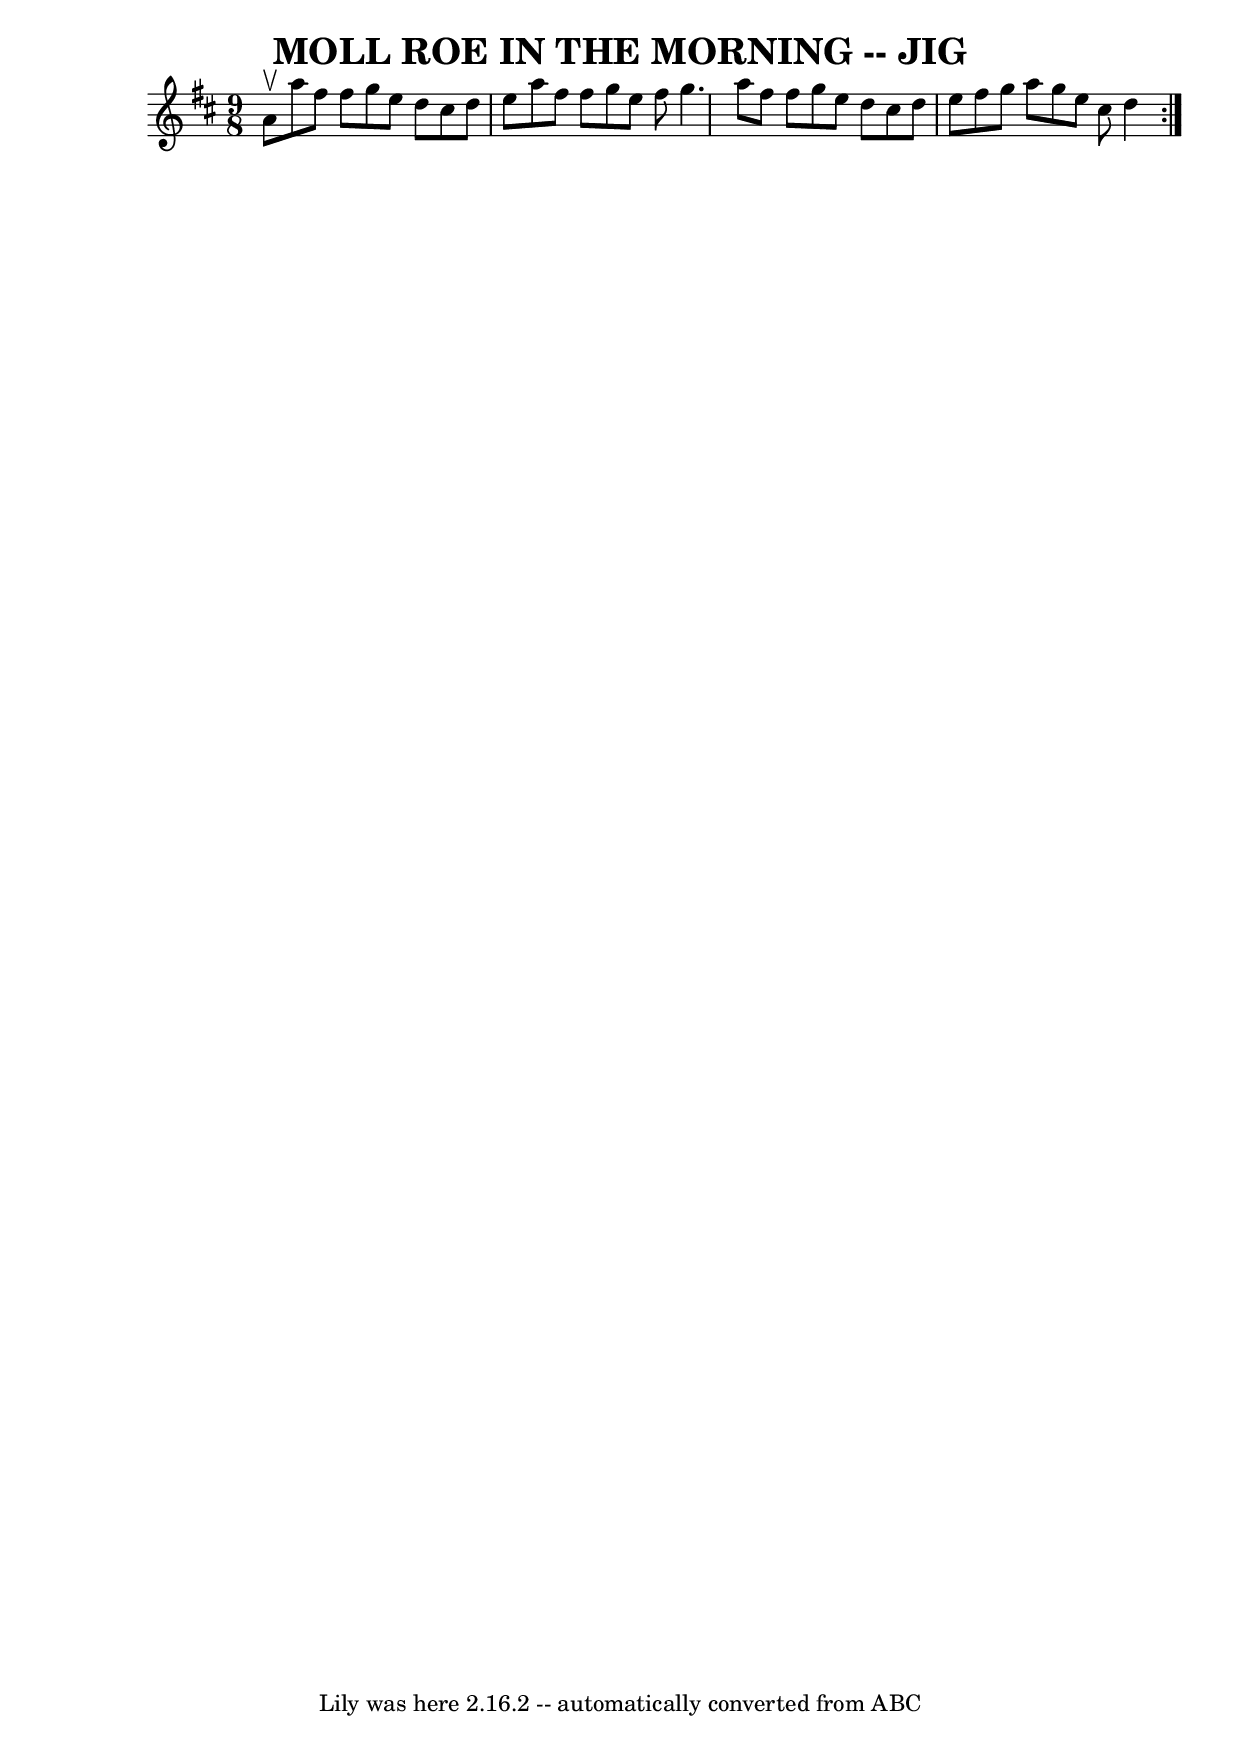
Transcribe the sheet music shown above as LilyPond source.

\version "2.7.40"
\header {
	book = "Ryan's Mammoth Collection of Fiddle Tunes"
	crossRefNumber = "1"
	footnotes = ""
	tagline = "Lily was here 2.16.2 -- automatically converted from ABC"
	title = "MOLL ROE IN THE MORNING -- JIG"
}
voicedefault =  {
\set Score.defaultBarType = "empty"

\time 9/8 \key d \major     \repeat volta 2 { a'8^\upbow   |
 a''8   
 fis''8 fis''8 g''8 e''8 d''8 cis''8 d''8 e''8    |
 
 a''8 fis''8 fis''8 g''8 e''8 fis''8 g''4.    |
   
a''8 fis''8 fis''8 g''8 e''8 d''8 cis''8 d''8 e''8    
|
 fis''8 g''8 a''8 g''8 e''8 cis''8 d''4    }   
}

\score{
    <<

	\context Staff="default"
	{
	    \voicedefault 
	}

    >>
	\layout {
	}
	\midi {}
}
